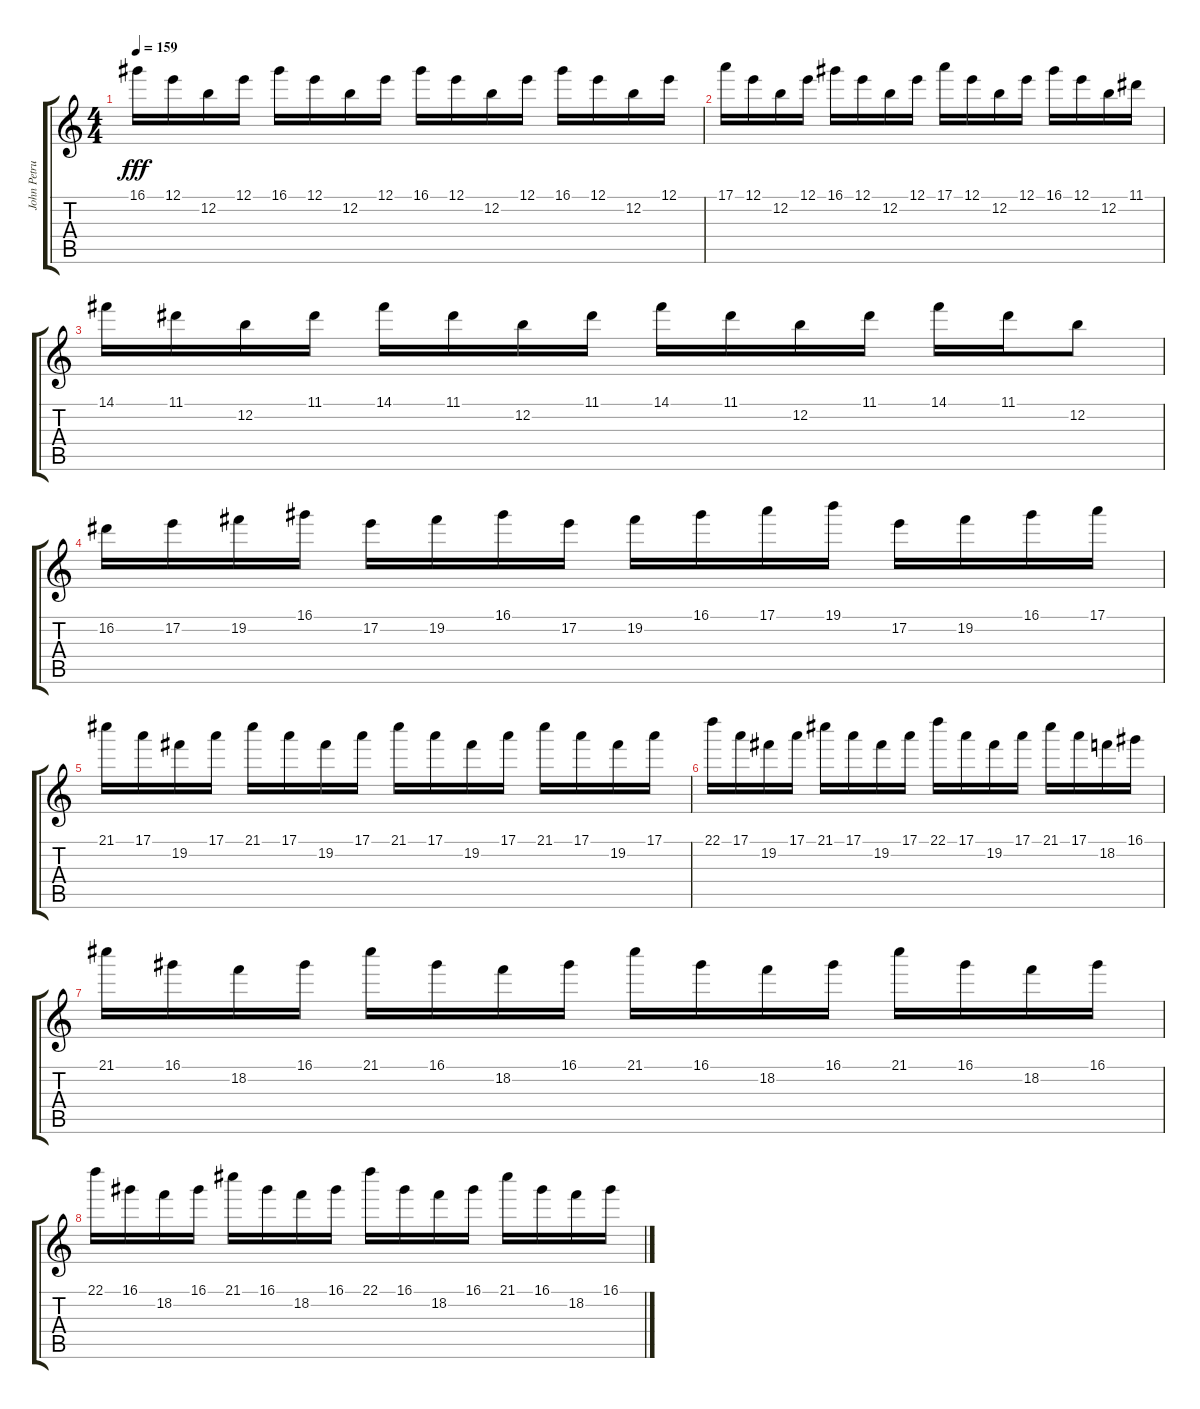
\track ("John Petrucci Rhythm" "John Petru") {instrument distortionguitar}
\staff {score tabs}
\tuning (E4 B3 G3 D3 A2 E2) {hide}
\ts (4 4)
\tempo 159
\clef g2
\ks c
16.1.16{dy fff} 12.1.16 12.2.16 12.1.16 16.1.16 12.1.16 12.2.16 12.1.16 16.1.16 12.1.16 12.2.16 12.1.16 16.1.16 12.1.16 12.2.16 12.1.16 |
17.1.16 12.1.16 12.2.16 12.1.16 16.1.16 12.1.16 12.2.16 12.1.16 17.1.16 12.1.16 12.2.16 12.1.16 16.1.16 12.1.16 12.2.16 11.1.16 |
14.1.16 11.1.16 12.2.16 11.1.16 14.1.16 11.1.16 12.2.16 11.1.16 14.1.16 11.1.16 12.2.16 11.1.16 14.1.16 11.1.16 12.2.8 |
16.2.16 17.2.16 19.2.16 16.1.16 17.2.16 19.2.16 16.1.16 17.2.16 19.2.16 16.1.16 17.1.16 19.1.16 17.2.16 19.2.16 16.1.16 17.1.16 |
21.1.16 17.1.16 19.2.16 17.1.16 21.1.16 17.1.16 19.2.16 17.1.16 21.1.16 17.1.16 19.2.16 17.1.16 21.1.16 17.1.16 19.2.16 17.1.16 |
22.1.16 17.1.16 19.2.16 17.1.16 21.1.16 17.1.16 19.2.16 17.1.16 22.1.16 17.1.16 19.2.16 17.1.16 21.1.16 17.1.16 18.2.16 16.1.16 |
21.1.16 16.1.16 18.2.16 16.1.16 21.1.16 16.1.16 18.2.16 16.1.16 21.1.16 16.1.16 18.2.16 16.1.16 21.1.16 16.1.16 18.2.16 16.1.16 |
22.1.16 16.1.16 18.2.16 16.1.16 21.1.16 16.1.16 18.2.16 16.1.16 22.1.16 16.1.16 18.2.16 16.1.16 21.1.16 16.1.16 18.2.16 16.1.16
